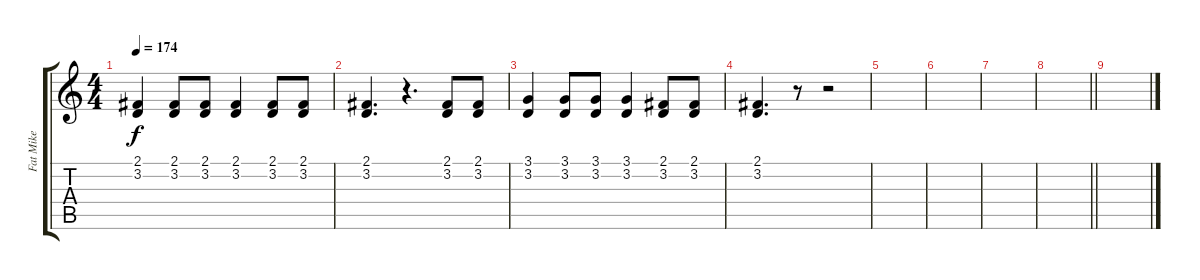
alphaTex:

\track ("Fat Mike" "Fat Mike") {instrument bassoon}
\staff {score tabs}
\tuning (E4 B3 G3 D3 A2 E2) {hide}
\ts (4 4)
\tempo 174
\clef g2
\ks c
(2.1 3.2).4{dy f} (2.1 3.2).8 (2.1 3.2).8 (2.1 3.2).4 (2.1 3.2).8 (2.1 3.2).8 |
(2.1 3.2).4{d} r.4{d} (2.1 3.2).8 (2.1 3.2).8 |
(3.1 3.2).4 (3.1 3.2).8 (3.1 3.2).8 (3.1 3.2).4 (2.1 3.2).8 (2.1 3.2).8 |
(2.1 3.2).4{d} r.8 r.2 |
|
|
|
\barLineRight lightlight
|
\section ("" "")
